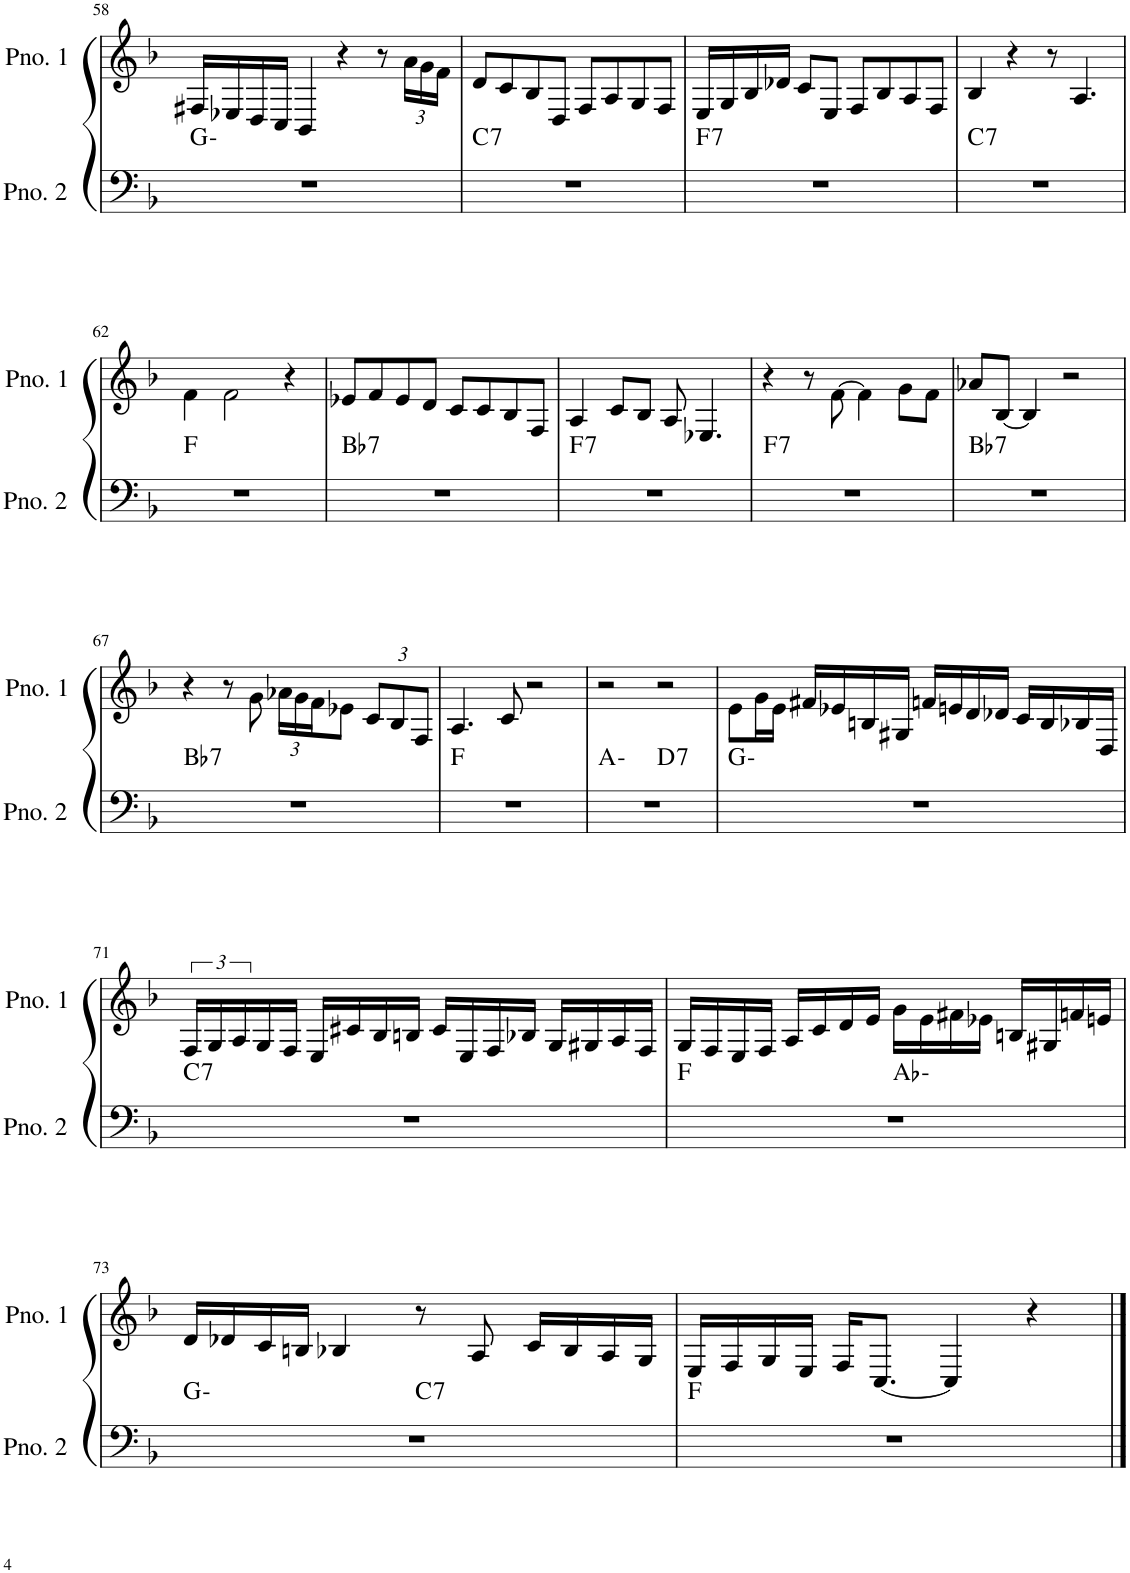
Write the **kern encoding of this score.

**kern	**harte	**kern
*part2	*part2	*part1
*staff2	*	*staff1
*I"ピアノ 2	*	*I"ピアノ 1
!!LO:PB:g=z
*clefF4	*	*clefG2
*k[b-]	*	*k[b-]
*M4/4	*	*M4/4
=58	=58	=58
1r	G:min	16F#X/LL
.	.	16E-X/
.	.	16D/
.	.	16C/JJ
.	.	4BB-/
.	.	4r
.	.	8r
*	*	*Xbrackettup
.	.	24a\LL
.	.	24g\
.	.	24f\JJ
=59	=59	=59
!	!LO:H:kt=7	!
1r	C:7	8d/L
.	.	8c/
.	.	8B-/
.	.	8D/J
.	.	8F/L
.	.	8A/
.	.	8G/
.	.	8F/J
=60	=60	=60
!	!LO:H:kt=7	!
1r	F:7	16E/LL
.	.	16G/
.	.	16B-/
.	.	16d-X/JJ
.	.	8c/L
.	.	8E/J
.	.	8F/L
.	.	8B-/
.	.	8A/
.	.	8F/J
=61	=61	=61
!	!LO:H:kt=7	!
1r	C:7	4B-/
.	.	4r
.	.	8r
.	.	4.A/
!!LO:LB:g=z
=62	=62	=62
1r	F:maj	4f\
.	.	2f\
.	.	4r
=63	=63	=63
!	!LO:H:kt=7	!
1r	Bb:7	8e-X/L
.	.	8f/
.	.	8e-/
.	.	8d/J
.	.	8c/L
.	.	8c/
.	.	8B-/
.	.	8F/J
=64	=64	=64
!	!LO:H:kt=7	!
1r	F:7	4A/
.	.	8c/L
.	.	8B-/J
.	.	8A/
.	.	4.E-X/
=65	=65	=65
!	!LO:H:kt=7	!
1r	F:7	4r
.	.	8r
.	.	[8f\
.	.	4f\]
.	.	8g\L
.	.	8f\J
=66	=66	=66
!	!LO:H:kt=7	!
1r	Bb:7	8a-X/L
.	.	[8B-/J
.	.	4B-/]
.	.	2r
!!LO:LB:g=z
=67	=67	=67
!	!LO:H:kt=7	!
1r	Bb:7	4r
.	.	8r
.	.	8g\
.	.	24a-X\LL
.	.	24g\
.	.	24f\J
.	.	8e-X\J
.	.	12c/L
.	.	12B-/
.	.	12F/J
=68	=68	=68
1r	F:maj	4.A/
.	.	8c/
.	.	2r
=69	=69	=69
*^	*	*
1r	2ryy	A:min	2r
!	!	!LO:H:kt=7	!
.	2ryy	D:7	2r
*v	*v	*	*
=70	=70	=70
1r	G:min	8e\L
.	.	16g\L
.	.	16e\JJ
.	.	16f#X/LL
.	.	16e-X/
.	.	16Bn/
.	.	16G#X/JJ
.	.	16fn/LL
.	.	16en/
.	.	16d/
.	.	16d-X/JJ
.	.	16c/LL
.	.	16B/
.	.	16B-X/
.	.	16D/JJ
!!LO:LB:g=z
=71	=71	=71
*	*	*brackettup
!	!LO:H:kt=7	!
1r	C:7	24F/LL
.	.	24G/
.	.	24A/
.	.	16G/
.	.	16F/JJ
.	.	16E/LL
.	.	16c#X/
.	.	16B-/
.	.	16Bn/JJ
.	.	16c#/LL
.	.	16E/
.	.	16F/
.	.	16B-X/JJ
.	.	16G/LL
.	.	16G#X/
.	.	16A/
.	.	16F/JJ
=72	=72	=72
*^	*	*
1r	2ryy	F:maj	16G/LL
.	.	.	16F/
.	.	.	16E/
.	.	.	16F/JJ
.	.	.	16A/LL
.	.	.	16c/
.	.	.	16d/
.	.	.	16e/JJ
.	2ryy	Ab:min	16g\LL
.	.	.	16e\
.	.	.	16f#X\
.	.	.	16e-X\JJ
.	.	.	16Bn/LL
.	.	.	16G#X/
.	.	.	16fn/
.	.	.	16en/JJ
!!LO:LB:g=z
=73	=73	=73	=73
1r	2ryy	G:min	16d/LL
.	.	.	16d-X/
.	.	.	16c/
.	.	.	16Bn/JJ
.	.	.	4B-X/
!	!	!LO:H:kt=7	!
.	2ryy	C:7	8r
.	.	.	8A/
.	.	.	16c/LL
.	.	.	16B-/
.	.	.	16A/
.	.	.	16G/JJ
*v	*v	*	*
=74	=74	=74
1r	F:maj	16E/LL
.	.	16F/
.	.	16G/
.	.	16E/JJ
.	.	16F/KL
.	.	[8.C/J
.	.	4C/]
.	.	4r
==	==	==
*-	*-	*-
